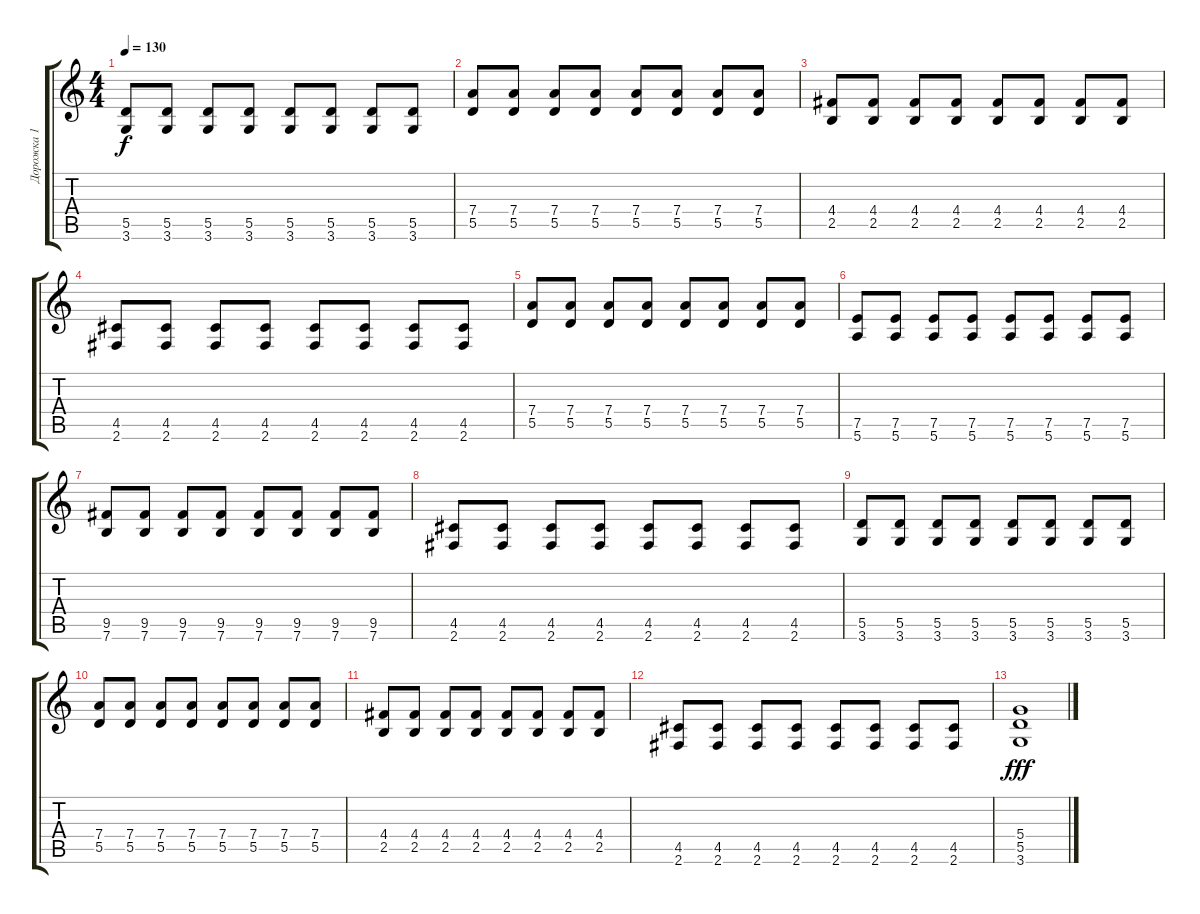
\track ("Дорожка 1" "Дорожка 1") {instrument distortionguitar}
\staff {score tabs}
\tuning (E4 B3 G3 D3 A2 E2) {hide}
\ts (4 4)
\tempo 130
\clef g2
\ks c
(5.5 3.6).8{dy f} (5.5 3.6).8 (5.5 3.6).8 (5.5 3.6).8 (5.5 3.6).8 (5.5 3.6).8 (5.5 3.6).8 (5.5 3.6).8 |
(7.4 5.5).8 (7.4 5.5).8 (7.4 5.5).8 (7.4 5.5).8 (7.4 5.5).8 (7.4 5.5).8 (7.4 5.5).8 (7.4 5.5).8 |
(4.4 2.5).8 (4.4 2.5).8 (4.4 2.5).8 (4.4 2.5).8 (4.4 2.5).8 (4.4 2.5).8 (4.4 2.5).8 (4.4 2.5).8 |
(4.5 2.6).8 (4.5 2.6).8 (4.5 2.6).8 (4.5 2.6).8 (4.5 2.6).8 (4.5 2.6).8 (4.5 2.6).8 (4.5 2.6).8 |
(7.4 5.5).8 (7.4 5.5).8 (7.4 5.5).8 (7.4 5.5).8 (7.4 5.5).8 (7.4 5.5).8 (7.4 5.5).8 (7.4 5.5).8 |
(7.5 5.6).8 (7.5 5.6).8 (7.5 5.6).8 (7.5 5.6).8 (7.5 5.6).8 (7.5 5.6).8 (7.5 5.6).8 (7.5 5.6).8 |
(9.5 7.6).8 (9.5 7.6).8 (9.5 7.6).8 (9.5 7.6).8 (9.5 7.6).8 (9.5 7.6).8 (9.5 7.6).8 (9.5 7.6).8 |
(4.5 2.6).8 (4.5 2.6).8 (4.5 2.6).8 (4.5 2.6).8 (4.5 2.6).8 (4.5 2.6).8 (4.5 2.6).8 (4.5 2.6).8 |
(5.5 3.6).8 (5.5 3.6).8 (5.5 3.6).8 (5.5 3.6).8 (5.5 3.6).8 (5.5 3.6).8 (5.5 3.6).8 (5.5 3.6).8 |
(7.4 5.5).8 (7.4 5.5).8 (7.4 5.5).8 (7.4 5.5).8 (7.4 5.5).8 (7.4 5.5).8 (7.4 5.5).8 (7.4 5.5).8 |
(4.4 2.5).8 (4.4 2.5).8 (4.4 2.5).8 (4.4 2.5).8 (4.4 2.5).8 (4.4 2.5).8 (4.4 2.5).8 (4.4 2.5).8 |
(4.5 2.6).8 (4.5 2.6).8 (4.5 2.6).8 (4.5 2.6).8 (4.5 2.6).8 (4.5 2.6).8 (4.5 2.6).8 (4.5 2.6).8 |
(5.4 5.5 3.6).1{dy fff}
